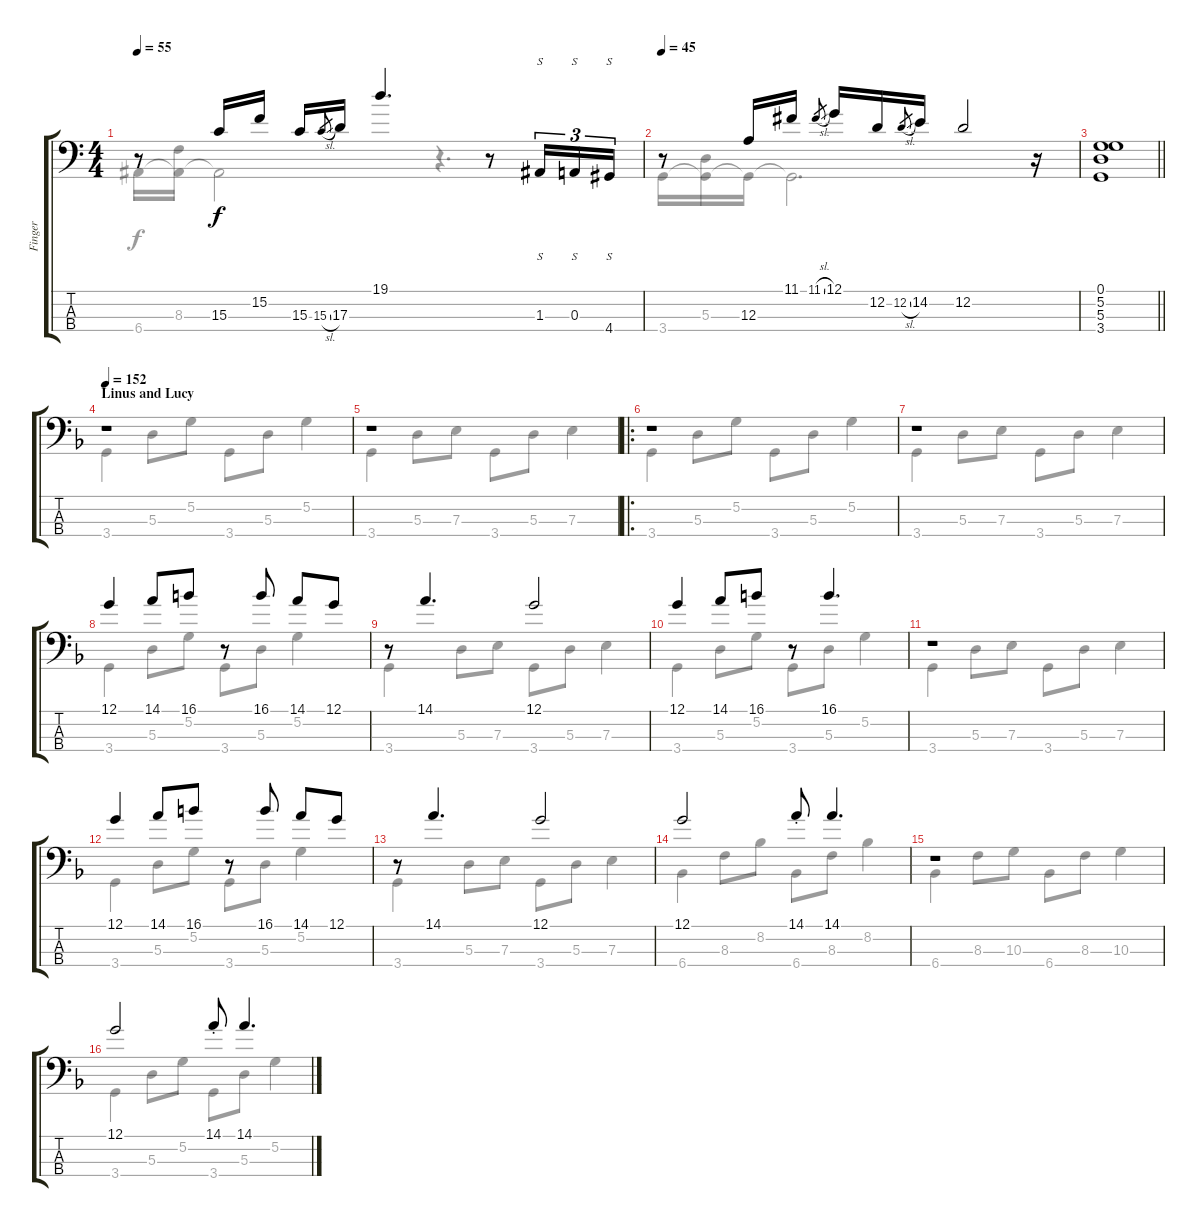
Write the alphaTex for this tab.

\track ("Finger" "Finger") {instrument electricbassfinger}
\staff {score tabs}
\tuning (G2 D2 A1 E1) {hide}
\voice
\ts (4 4)
\tempo 55
\clef f4
\ks c
r.8{dy f} 15.3.16 15.2.16 15.3.16 15.3{sl}.8{gr} 17.3.16 19.1.4{d} r.8 1.3.16{s tu (3 2)} 0.3.16{s tu (3 2)} 4.4.16{s tu (3 2)} |
\tempo 45
r.8 12.3.16 11.1.16 11.1{sl}.8{gr} 12.1.16 12.2.16 12.2{sl}.8{gr} 14.2.16 12.2.2 r.16 |
\barLineRight lightlight
(0.1 5.2 5.3 3.4).1 |
\section ("" "Linus and Lucy")
\tempo 152
\ks f
r.1 |
r.1 |
\ro
r.1 |
r.1 |
12.1.4 14.1.8 16.1.8 r.8 16.1.8 14.1.8 12.1.8 |
r.8 14.1.4{d} 12.1.2 |
12.1.4 14.1.8 16.1.8 r.8 16.1.4{d} |
r.1 |
12.1.4 14.1.8 16.1.8 r.8 16.1.8 14.1.8 12.1.8 |
r.8 14.1.4{d} 12.1.2 |
12.1.2 14.1{st}.8 14.1.4{d} |
r.1 |
12.1.2 14.1{st}.8 14.1.4{d}
\voice
\clef f4
\ottava regular
\simile none
\ks c
6.4.16{dy f} (8.3 6.4{t}).16 6.4{t}.2 r.4{d} |
3.4.16 (5.3 3.4{t}).16 3.4{t}.16 3.4{t}.2{d} r.16 |
\barLineRight lightlight
|
\ks f
3.4.4 5.3.8 5.2.8 3.4.8 5.3.8 5.2.4 |
3.4.4 5.3.8 7.3.8 3.4.8 5.3.8 7.3.4 |
3.4.4 5.3.8 5.2.8 3.4.8 5.3.8 5.2.4 |
3.4.4 5.3.8 7.3.8 3.4.8 5.3.8 7.3.4 |
3.4.4 5.3.8 5.2.8 3.4.8 5.3.8 5.2.4 |
3.4.4 5.3.8 7.3.8 3.4.8 5.3.8 7.3.4 |
3.4.4 5.3.8 5.2.8 3.4.8 5.3.8 5.2.4 |
3.4.4 5.3.8 7.3.8 3.4.8 5.3.8 7.3.4 |
3.4.4 5.3.8 5.2.8 3.4.8 5.3.8 5.2.4 |
3.4.4 5.3.8 7.3.8 3.4.8 5.3.8 7.3.4 |
6.4.4 8.3.8 8.2.8 6.4.8 8.3.8 8.2.4 |
6.4.4 8.3.8 10.3.8 6.4.8 8.3.8 10.3.4 |
3.4.4 5.3.8 5.2.8 3.4.8 5.3.8 5.2.4
